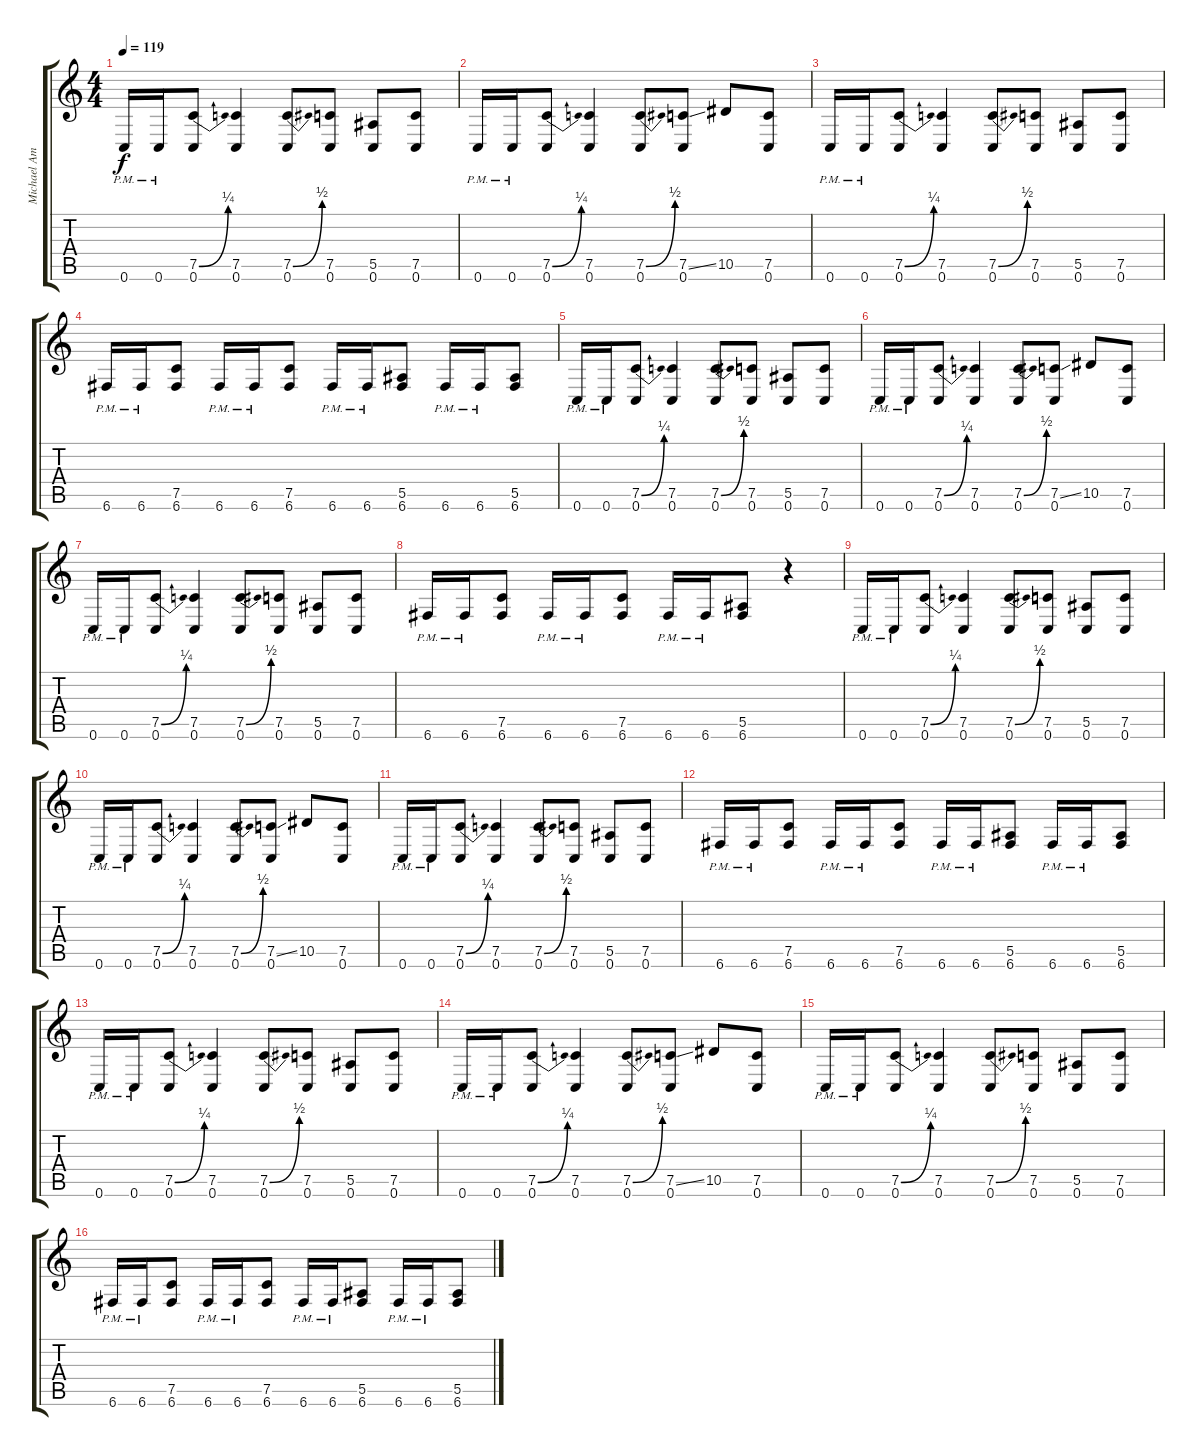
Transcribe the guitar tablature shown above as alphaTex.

\track ("Michael Amott (Lead Guitar)" "Michael Am") {instrument distortionguitar}
\staff {score tabs}
\tuning (C4 G3 Eb3 Bb2 F2 C2) {hide}
\ts (4 4)
\tempo 119
\clef g2
\ks c
0.6{pm}.16{dy f instrument distortionguitar} 0.6{pm}.16 (7.5{be (bend 0 0 60 1)} 0.6).8 (7.5 0.6).4 (7.5{be (bend 0 0 60 2)} 0.6).8 (7.5 0.6).8 (5.5 0.6).8 (7.5 0.6).8 |
0.6{pm}.16 0.6{pm}.16 (7.5{be (bend 0 0 60 1)} 0.6).8 (7.5 0.6).4 (7.5{be (bend 0 0 60 2)} 0.6).8 (7.5{ss} 0.6).8 10.5.8 (7.5 0.6).8 |
0.6{pm}.16 0.6{pm}.16 (7.5{be (bend 0 0 60 1)} 0.6).8 (7.5 0.6).4 (7.5{be (bend 0 0 60 2)} 0.6).8 (7.5 0.6).8 (5.5 0.6).8 (7.5 0.6).8 |
6.6{pm}.16 6.6{pm}.16 (7.5 6.6).8 6.6{pm}.16 6.6{pm}.16 (7.5 6.6).8 6.6{pm}.16 6.6{pm}.16 (5.5 6.6).8 6.6{pm}.16 6.6{pm}.16 (5.5 6.6).8 |
0.6{pm}.16 0.6{pm}.16 (7.5{be (bend 0 0 60 1)} 0.6).8 (7.5 0.6).4 (7.5{be (bend 0 0 60 2)} 0.6).8 (7.5 0.6).8 (5.5 0.6).8 (7.5 0.6).8 |
0.6{pm}.16 0.6{pm}.16 (7.5{be (bend 0 0 60 1)} 0.6).8 (7.5 0.6).4 (7.5{be (bend 0 0 60 2)} 0.6).8 (7.5{ss} 0.6).8 10.5.8 (7.5 0.6).8 |
0.6{pm}.16 0.6{pm}.16 (7.5{be (bend 0 0 60 1)} 0.6).8 (7.5 0.6).4 (7.5{be (bend 0 0 60 2)} 0.6).8 (7.5 0.6).8 (5.5 0.6).8 (7.5 0.6).8 |
6.6{pm}.16 6.6{pm}.16 (7.5 6.6).8 6.6{pm}.16 6.6{pm}.16 (7.5 6.6).8 6.6{pm}.16 6.6{pm}.16 (5.5 6.6).8 r.4 |
0.6{pm}.16 0.6{pm}.16 (7.5{be (bend 0 0 60 1)} 0.6).8 (7.5 0.6).4 (7.5{be (bend 0 0 60 2)} 0.6).8 (7.5 0.6).8 (5.5 0.6).8 (7.5 0.6).8 |
0.6{pm}.16 0.6{pm}.16 (7.5{be (bend 0 0 60 1)} 0.6).8 (7.5 0.6).4 (7.5{be (bend 0 0 60 2)} 0.6).8 (7.5{ss} 0.6).8 10.5.8 (7.5 0.6).8 |
0.6{pm}.16 0.6{pm}.16 (7.5{be (bend 0 0 60 1)} 0.6).8 (7.5 0.6).4 (7.5{be (bend 0 0 60 2)} 0.6).8 (7.5 0.6).8 (5.5 0.6).8 (7.5 0.6).8 |
6.6{pm}.16 6.6{pm}.16 (7.5 6.6).8 6.6{pm}.16 6.6{pm}.16 (7.5 6.6).8 6.6{pm}.16 6.6{pm}.16 (5.5 6.6).8 6.6{pm}.16 6.6{pm}.16 (5.5 6.6).8 |
0.6{pm}.16 0.6{pm}.16 (7.5{be (bend 0 0 60 1)} 0.6).8 (7.5 0.6).4 (7.5{be (bend 0 0 60 2)} 0.6).8 (7.5 0.6).8 (5.5 0.6).8 (7.5 0.6).8 |
0.6{pm}.16 0.6{pm}.16 (7.5{be (bend 0 0 60 1)} 0.6).8 (7.5 0.6).4 (7.5{be (bend 0 0 60 2)} 0.6).8 (7.5{ss} 0.6).8 10.5.8 (7.5 0.6).8 |
0.6{pm}.16 0.6{pm}.16 (7.5{be (bend 0 0 60 1)} 0.6).8 (7.5 0.6).4 (7.5{be (bend 0 0 60 2)} 0.6).8 (7.5 0.6).8 (5.5 0.6).8 (7.5 0.6).8 |
6.6{pm}.16 6.6{pm}.16 (7.5 6.6).8 6.6{pm}.16 6.6{pm}.16 (7.5 6.6).8 6.6{pm}.16 6.6{pm}.16 (5.5 6.6).8 6.6{pm}.16 6.6{pm}.16 (5.5 6.6).8
